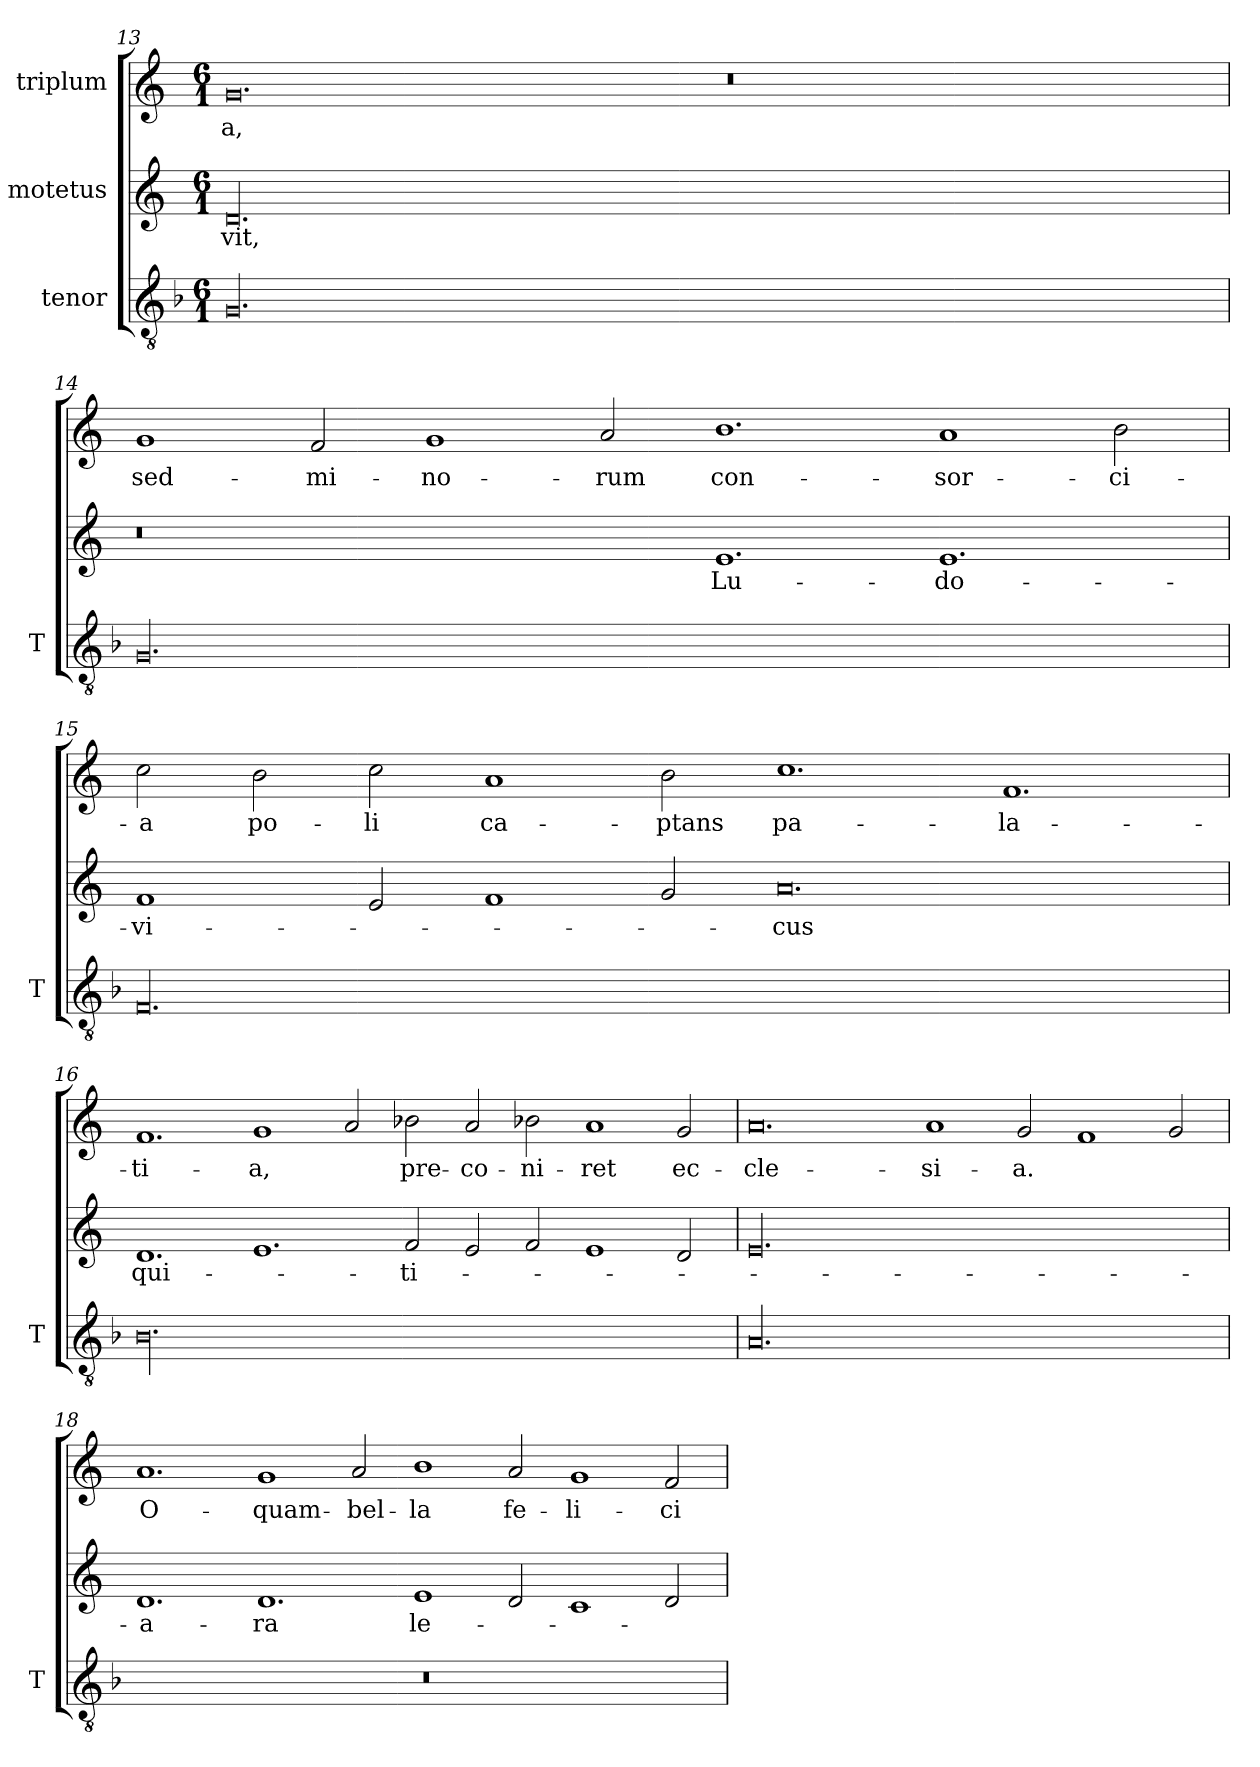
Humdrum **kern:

**kern	**kern	**text	**kern	**text
*part3	*part2	*part2	*part1	*part1
*staff3	*staff2	*staff2	*staff1	*staff1
*I"tenor	*I"motetus	*	*I"triplum	*
*I'T	*	*	*	*
*clefGv2	*clefG2	*	*clefG2	*
*k[b-]	*k[]	*	*k[]	*
*F:	*C:	*	*C:	*
*M6/1	*M6/1	*	*M6/1	*
=13	=13	=13	=13	=13
00.G/	00.d/	-vit,	0.g/	-a,
.	.	.	0.r	.
=14	=14	=14	=14	=14
00.G/	0.r	.	1g/	sed-
.	.	.	2f/	mi-
.	.	.	1g/	-no-
.	.	.	2a/	-rum
.	1.e/	Lu-	1.b\	con-
.	1.e/	-do-	1a/	-sor-
.	.	.	2b\	-ci-
=15	=15	=15	=15	=15
00.F/	1f/	-vi-	2cc\	-a
.	.	.	2b\	po-
.	2e/	.	2cc\	-li
.	1f/	.	1a/	ca-
.	2g/	.	2b\	-ptans
.	0.a/	-cus	1.cc\	pa-
.	.	.	1.f/	-la-
=16	=16	=16	=16	=16
00.B-\	1.d/	qui-	1.f/	-ti-
.	1.e/	.	1g/	-a,
.	.	.	2a/	.
.	2f/	ti-	2b-X\	pre-
.	2e/	.	2a/	-co-
.	2f/	.	2b-X\	-ni-
.	1e/	.	1a/	-ret
.	2d/	.	2g/	ec-
=17	=17	=17	=17	=17
00.A/	00.e/	.	0.a/	-cle-
.	.	.	1a/	-si-
.	.	.	2g/	-a.
.	.	.	1f/	.
.	.	.	2g/	.
=18	=18	=18	=18	=18
00.r	1.d/	-a-	1.a/	O-
.	1.d/	-ra	1g/	quam-
.	.	.	2a/	bel-
.	1e/	le-	1b\	-la
.	2d/	.	2a/	fe-
.	1c/	.	1g/	-li-
.	2d/	.	2f/	-ci-
=	=	=	=	=
*-	*-	*-	*-	*-
